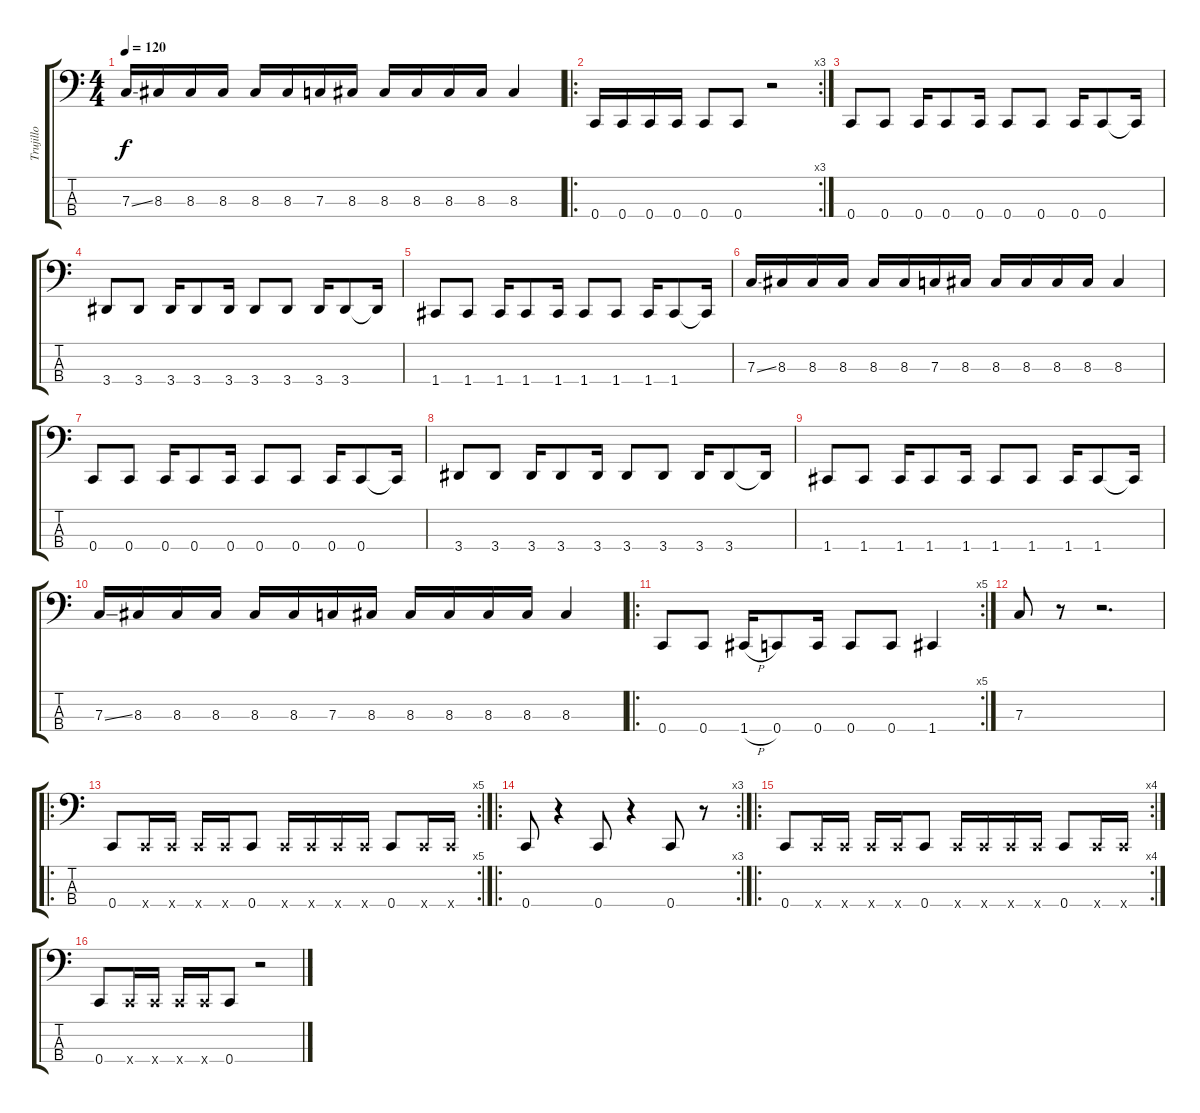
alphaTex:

\track ("Trujillo" "Trujillo") {instrument electricbassfinger}
\staff {score tabs}
\tuning (Eb2 Bb1 F1 C1) {hide}
\ts (4 4)
\tempo 120
\clef f4
\ks c
7.3{ss}.16{dy f} 8.3.16 8.3.16 8.3.16 8.3.16 8.3.16 7.3.16 8.3.16 8.3.16 8.3.16 8.3.16 8.3.16 8.3.4 |
\ro
\rc 3
0.4.16 0.4.16 0.4.16 0.4.16 0.4.8 0.4.8 r.2 |
0.4.8 0.4.8 0.4.16 0.4.8 0.4.16 0.4.8 0.4.8 0.4.16 0.4.8 0.4{t}.16 |
3.4.8 3.4.8 3.4.16 3.4.8 3.4.16 3.4.8 3.4.8 3.4.16 3.4.8 3.4{t}.16 |
1.4.8 1.4.8 1.4.16 1.4.8 1.4.16 1.4.8 1.4.8 1.4.16 1.4.8 1.4{t}.16 |
7.3{ss}.16 8.3.16 8.3.16 8.3.16 8.3.16 8.3.16 7.3.16 8.3.16 8.3.16 8.3.16 8.3.16 8.3.16 8.3.4 |
0.4.8 0.4.8 0.4.16 0.4.8 0.4.16 0.4.8 0.4.8 0.4.16 0.4.8 0.4{t}.16 |
3.4.8 3.4.8 3.4.16 3.4.8 3.4.16 3.4.8 3.4.8 3.4.16 3.4.8 3.4{t}.16 |
1.4.8 1.4.8 1.4.16 1.4.8 1.4.16 1.4.8 1.4.8 1.4.16 1.4.8 1.4{t}.16 |
7.3{ss}.16 8.3.16 8.3.16 8.3.16 8.3.16 8.3.16 7.3.16 8.3.16 8.3.16 8.3.16 8.3.16 8.3.16 8.3.4 |
\ro
\rc 5
0.4.8 0.4.8 1.4{h}.16 0.4.8 0.4.16 0.4.8 0.4.8 1.4.4 |
7.3.8 r.8 r.2{d} |
\ro
\rc 5
0.4.8 0.4{x}.16 0.4{x}.16 0.4{x}.16 0.4{x}.16 0.4.8 0.4{x}.16 0.4{x}.16 0.4{x}.16 0.4{x}.16 0.4.8 0.4{x}.16 0.4{x}.16 |
\ro
\rc 3
0.4.8 r.4 0.4.8 r.4 0.4.8 r.8 |
\ro
\rc 4
0.4.8 0.4{x}.16 0.4{x}.16 0.4{x}.16 0.4{x}.16 0.4.8 0.4{x}.16 0.4{x}.16 0.4{x}.16 0.4{x}.16 0.4.8 0.4{x}.16 0.4{x}.16 |
0.4.8 0.4{x}.16 0.4{x}.16 0.4{x}.16 0.4{x}.16 0.4.8 r.2
